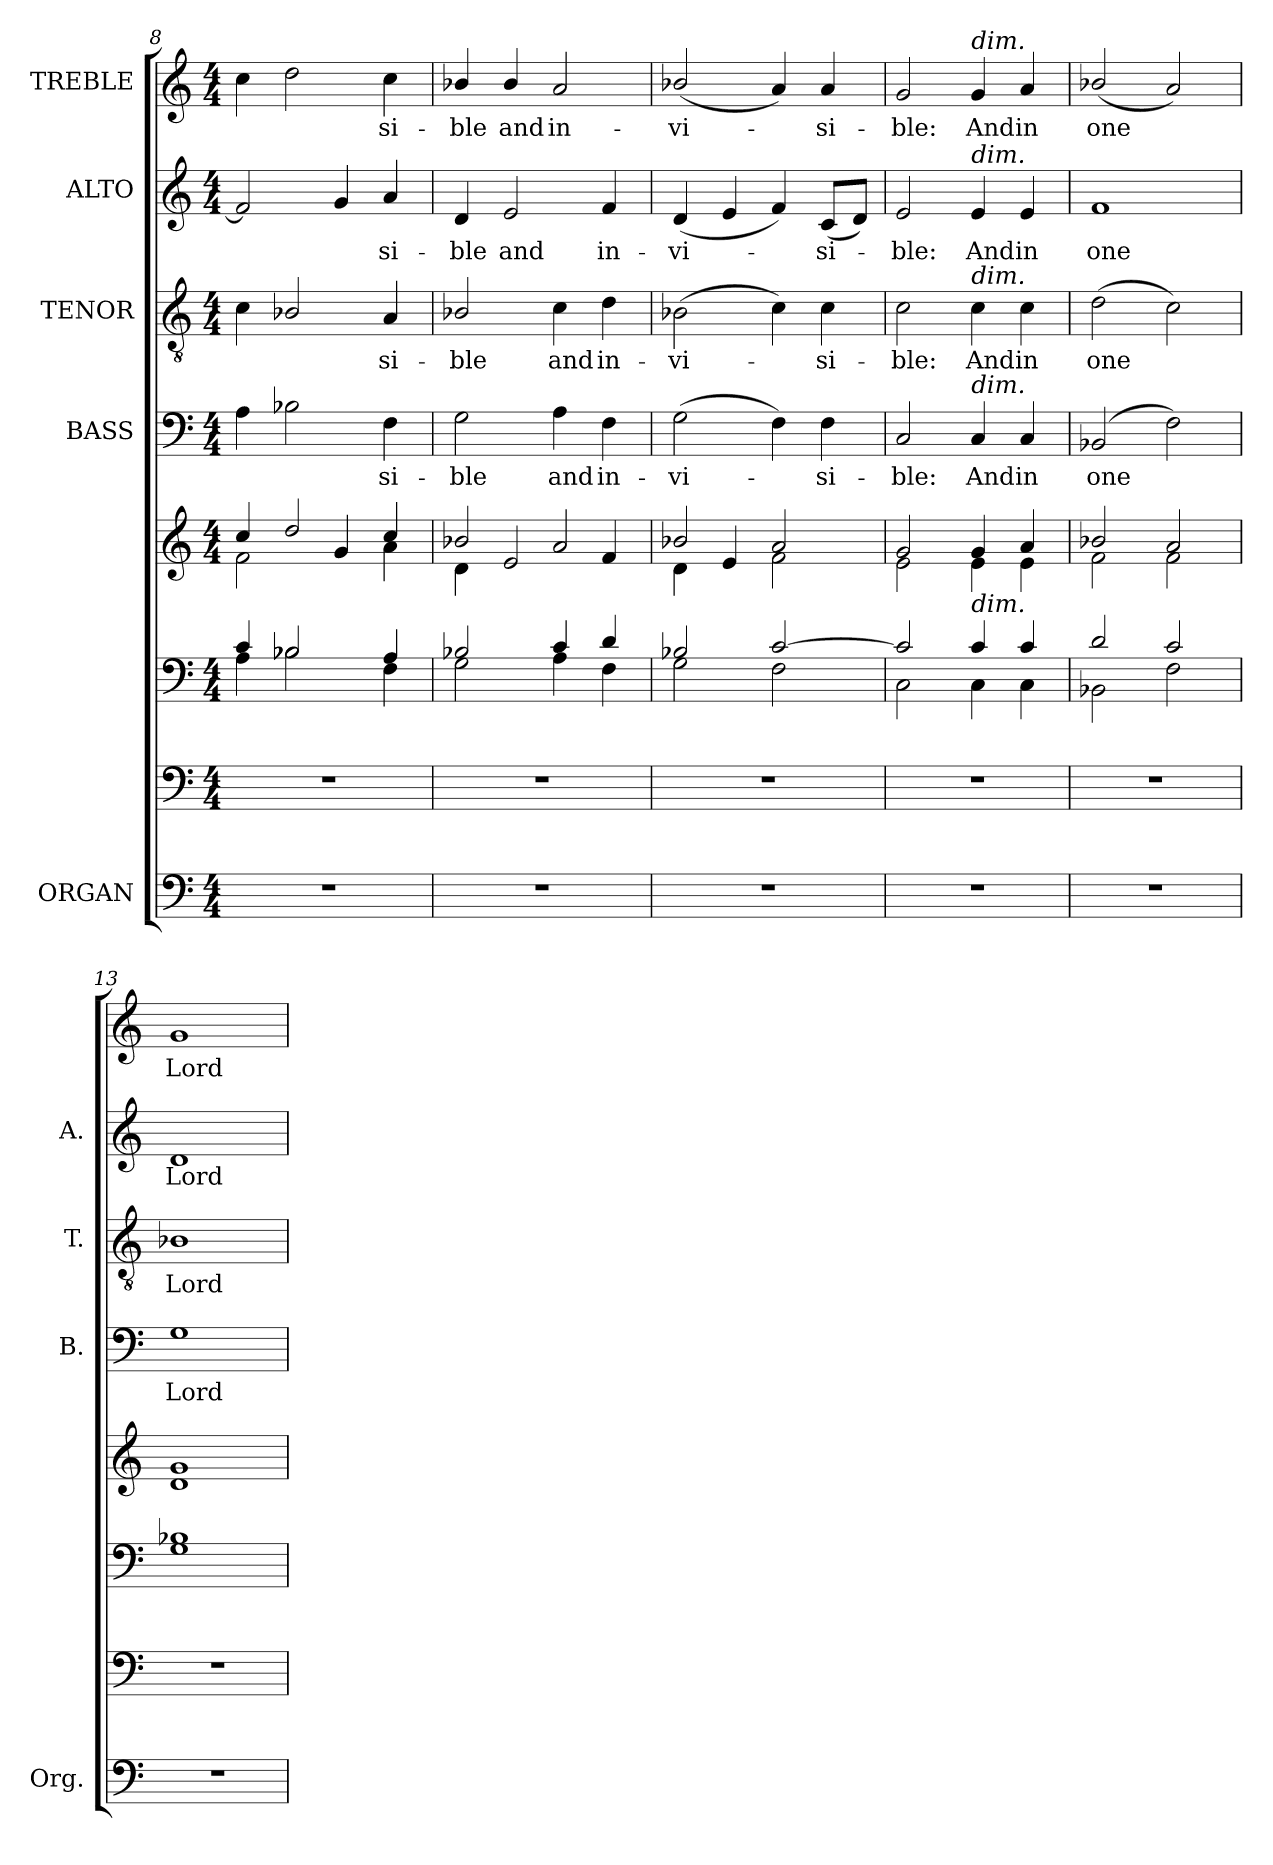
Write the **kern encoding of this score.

**kern	**kern	**kern	**kern	**kern	**text	**kern	**text	**kern	**text	**kern	**text
*part5	*part5	*part5	*part5	*part4	*part4	*part3	*part3	*part2	*part2	*part1	*part1
*staff8	*staff7	*staff6	*staff5	*staff4	*staff4	*staff3	*staff3	*staff2	*staff2	*staff1	*staff1
*I"ORGAN	*	*	*	*I"BASS	*	*I"TENOR	*	*I"ALTO	*	*I"TREBLE	*
*I'Org.	*	*	*	*I'B.	*	*I'T.	*	*I'A.	*	*	*
*clefF4	*clefF4	*clefF4	*clefG2	*clefF4	*	*clefGv2	*	*clefG2	*	*clefG2	*
*	*	*	*	*	*	*ITrd7c12	*	*	*	*	*
*k[]	*k[]	*k[]	*k[]	*k[]	*	*k[]	*	*k[]	*	*k[]	*
*C:	*C:	*C:	*C:	*C:	*	*C:	*	*C:	*	*C:	*
*M4/4	*M4/4	*M4/4	*M4/4	*M4/4	*	*M4/4	*	*M4/4	*	*M4/4	*
=8	=8	=8	=8	=8	=8	=8	=8	=8	=8	=8	=8
*	*	*^	*^	*	*	*	*	*	*	*	*
1r	1r	4ci/	4Ai\	4cci/	2fi\	4Ai\	.	4Ci\	.	2fi/]	.	4cci\	.
.	.	2B-i/	2B-i\	2ddi/	.	2B-i\	.	2BB-i/	.	.	.	2ddi\	.
.	.	.	.	.	4gi/	.	.	.	.	4gi/	.	.	.
!	!	!	!	!	!	!	!LO:LY:b:color=#000000	!	!	!	!	!	!
!	!	!	!	!	!	!	!	!	!LO:LY:b:color=#000000	!	!	!	!
!	!	!	!	!	!	!	!	!	!	!	!LO:LY:b:color=#000000	!	!
!	!	!	!	!	!	!	!	!	!	!	!	!	!LO:LY:b:color=#000000
.	.	4Ai/	4Fi\	4cci/	4ai\	4Fi\	-si-	4AAi/	-si-	4ai/	-si-	4cci\	-si-
=9	=9	=9	=9	=9	=9	=9	=9	=9	=9	=9	=9	=9	=9
!	!	!	!	!	!	!	!LO:LY:b:color=#000000	!	!	!	!	!	!
!	!	!	!	!	!	!	!	!	!LO:LY:b:color=#000000	!	!	!	!
!	!	!	!	!	!	!	!	!	!	!	!LO:LY:b:color=#000000	!	!
!	!	!	!	!	!	!	!	!	!	!	!	!	!LO:LY:b:color=#000000
1r	1r	2B-i/	2Gi\	2b-i/	4di\	2Gi\	-ble	2BB-i/	-ble	4di/	-ble	4b-i/	-ble
!	!	!	!	!	!	!	!	!	!	!	!LO:LY:b:color=#000000	!	!
!	!	!	!	!	!	!	!	!	!	!	!	!	!LO:LY:b:color=#000000
.	.	.	.	.	2ei/	.	.	.	.	2ei/	and	4b-i/	and
!	!	!	!	!	!	!	!LO:LY:b:color=#000000	!	!	!	!	!	!
!	!	!	!	!	!	!	!	!	!LO:LY:b:color=#000000	!	!	!	!
!	!	!	!	!	!	!	!	!	!	!	!	!	!LO:LY:b:color=#000000
.	.	4ci/	4Ai\	2ai/	.	4Ai\	and	4Ci\	and	.	.	2ai/	in-
!	!	!	!	!	!	!	!LO:LY:b:color=#000000	!	!	!	!	!	!
!	!	!	!	!	!	!	!	!	!LO:LY:b:color=#000000	!	!	!	!
!	!	!	!	!	!	!	!	!	!	!	!LO:LY:b:color=#000000	!	!
.	.	4di/	4Fi\	.	4fi/	4Fi\	in-	4Di\	in-	4fi/	in-	.	.
=10	=10	=10	=10	=10	=10	=10	=10	=10	=10	=10	=10	=10	=10
!	!	!	!	!	!	!	!LO:LY:b:color=#000000	!	!	!	!	!	!
!	!	!	!	!	!	!	!	!	!LO:LY:b:color=#000000	!	!	!	!
!	!	!	!	!	!	!	!	!	!	!	!LO:LY:b:color=#000000	!	!
!	!	!	!	!	!	!	!	!	!	!	!	!	!LO:LY:b:color=#000000
1r	1r	2B-i/	2Gi\	2b-i/	4di\	(2Gi\	-vi-	(2BB-i\	-vi-	(4di/	-vi-	(2b-i/	-vi-
.	.	.	.	.	4ei/	.	.	.	.	4ei/	.	.	.
.	.	[2ci/	2Fi\	2ai/	2fi\	4Fi\)	.	4Ci\)	.	4fi/)	.	4ai/)	.
!	!	!	!	!	!	!	!LO:LY:b:color=#000000	!	!	!	!	!	!
!	!	!	!	!	!	!	!	!	!LO:LY:b:color=#000000	!	!	!	!
!	!	!	!	!	!	!	!	!	!	!	!LO:LY:b:color=#000000	!	!
!	!	!	!	!	!	!	!	!	!	!	!	!	!LO:LY:b:color=#000000
.	.	.	.	.	.	4Fi\	-si-	4Ci\	-si-	(8ci/L	-si-	4ai/	-si-
.	.	.	.	.	.	.	.	.	.	8di/J)	.	.	.
=11	=11	=11	=11	=11	=11	=11	=11	=11	=11	=11	=11	=11	=11
!	!	!	!	!	!	!	!LO:LY:b:color=#000000	!	!	!	!	!	!
!	!	!	!	!	!	!	!	!	!LO:LY:b:color=#000000	!	!	!	!
!	!	!	!	!	!	!	!	!	!	!	!LO:LY:b:color=#000000	!	!
!	!	!	!	!	!	!	!	!	!	!	!	!	!LO:LY:b:color=#000000
1r	1r	2ci/]	2Ci\	2gi/	2ei\	2Ci/	-ble:	2Ci\	-ble:	2ei/	-ble:	2gi/	-ble:
!	!	!	!	!	!	!	!LO:LY:b:color=#000000	!	!	!	!	!	!
!	!	!	!	!	!	!	!	!	!LO:LY:b:color=#000000	!	!	!	!
!	!	!	!	!	!	!	!	!	!	!	!LO:LY:b:color=#000000	!	!
!	!	!	!	!	!	!	!	!	!	!	!	!LO:TX:a:i:t=dim.	!
!	!	!	!	!	!	!	!	!	!	!LO:TX:a:i:t=dim.	!	!	!
!	!	!	!	!	!	!	!	!LO:TX:a:i:t=dim.	!	!	!	!	!
!	!	!	!	!	!	!LO:TX:a:i:t=dim.	!	!	!	!	!	!	!
!	!	!LO:TX:a:i:t=dim.	!	!	!	!	!	!	!	!	!	!	!
!	!	!	!	!	!	!	!	!	!	!	!	!	!LO:LY:b:color=#000000
.	.	4ci/	4Ci\	4gi/	4ei\	4Ci/	And	4Ci\	And	4ei/	And	4gi/	And
!	!	!	!	!	!	!	!LO:LY:b:color=#000000	!	!	!	!	!	!
!	!	!	!	!	!	!	!	!	!LO:LY:b:color=#000000	!	!	!	!
!	!	!	!	!	!	!	!	!	!	!	!LO:LY:b:color=#000000	!	!
!	!	!	!	!	!	!	!	!	!	!	!	!	!LO:LY:b:color=#000000
.	.	4ci/	4Ci\	4ai/	4ei\	4Ci/	in	4Ci\	in	4ei/	in	4ai/	in
=12	=12	=12	=12	=12	=12	=12	=12	=12	=12	=12	=12	=12	=12
!	!	!	!	!	!	!	!LO:LY:b:color=#000000	!	!	!	!	!	!
!	!	!	!	!	!	!	!	!	!LO:LY:b:color=#000000	!	!	!	!
!	!	!	!	!	!	!	!	!	!	!	!LO:LY:b:color=#000000	!	!
!	!	!	!	!	!	!	!	!	!	!	!	!	!LO:LY:b:color=#000000
1r	1r	2di/	2BB-i\	2b-i/	2fi\	(2BB-i/	one	(2Di\	one	1fi	one	(2b-i/	one
.	.	2ci/	2Fi\	2ai/	2fi\	2Fi\)	.	2Ci\)	.	.	.	2ai/)	.
=13	=13	=13	=13	=13	=13	=13	=13	=13	=13	=13	=13	=13	=13
!	!	!	!	!	!	!	!LO:LY:b:color=#000000	!	!	!	!	!	!
!	!	!	!	!	!	!	!	!	!LO:LY:b:color=#000000	!	!	!	!
!	!	!	!	!	!	!	!	!	!	!	!LO:LY:b:color=#000000	!	!
!	!	!	!	!	!	!	!	!	!	!	!	!	!LO:LY:b:color=#000000
1r	1r	1B-i	1Gi	1gi	1di	1Gi	Lord	1BB-i	Lord	1di	Lord	1gi	Lord
*	*	*v	*v	*	*	*	*	*	*	*	*	*	*
*	*	*	*v	*v	*	*	*	*	*	*	*	*
=	=	=	=	=	=	=	=	=	=	=	=
*-	*-	*-	*-	*-	*-	*-	*-	*-	*-	*-	*-
